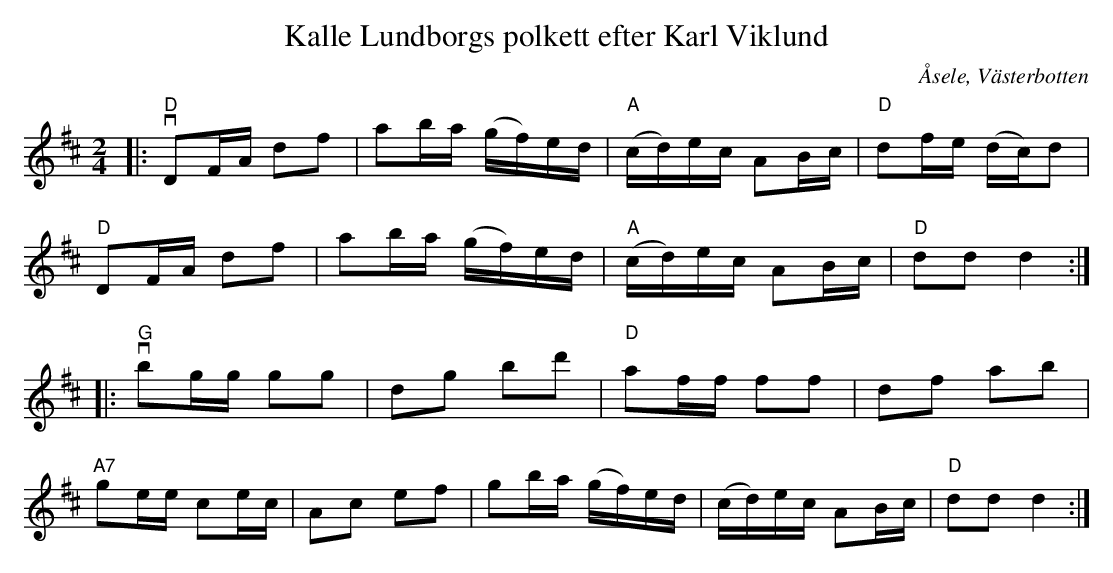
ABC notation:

X:1
T:Kalle Lundborgs polkett efter Karl Viklund
O:Åsele, Västerbotten
M:2/4
L:1/8
K:D
V:1
|: "D" vDF/A/ df | ab/a/ (g/f/)e/d/ | "A" (c/d/)e/c/ AB/c/ | "D" df/e/ (d/c/)d |
"D" DF/A/ df | ab/a/ (g/f/)e/d/ | "A" (c/d/)e/c/ AB/c/ | "D" dd  d2 :|
|:"G"vbg/g/ gg | dg bd' | "D"af/f/ ff | df ab |
"A7"ge/e/ ce/c/ | Ac ef | gb/a/ (g/f/)e/d/ | (c/d/)e/c/ AB/c/ |"D" dd d2 :|
